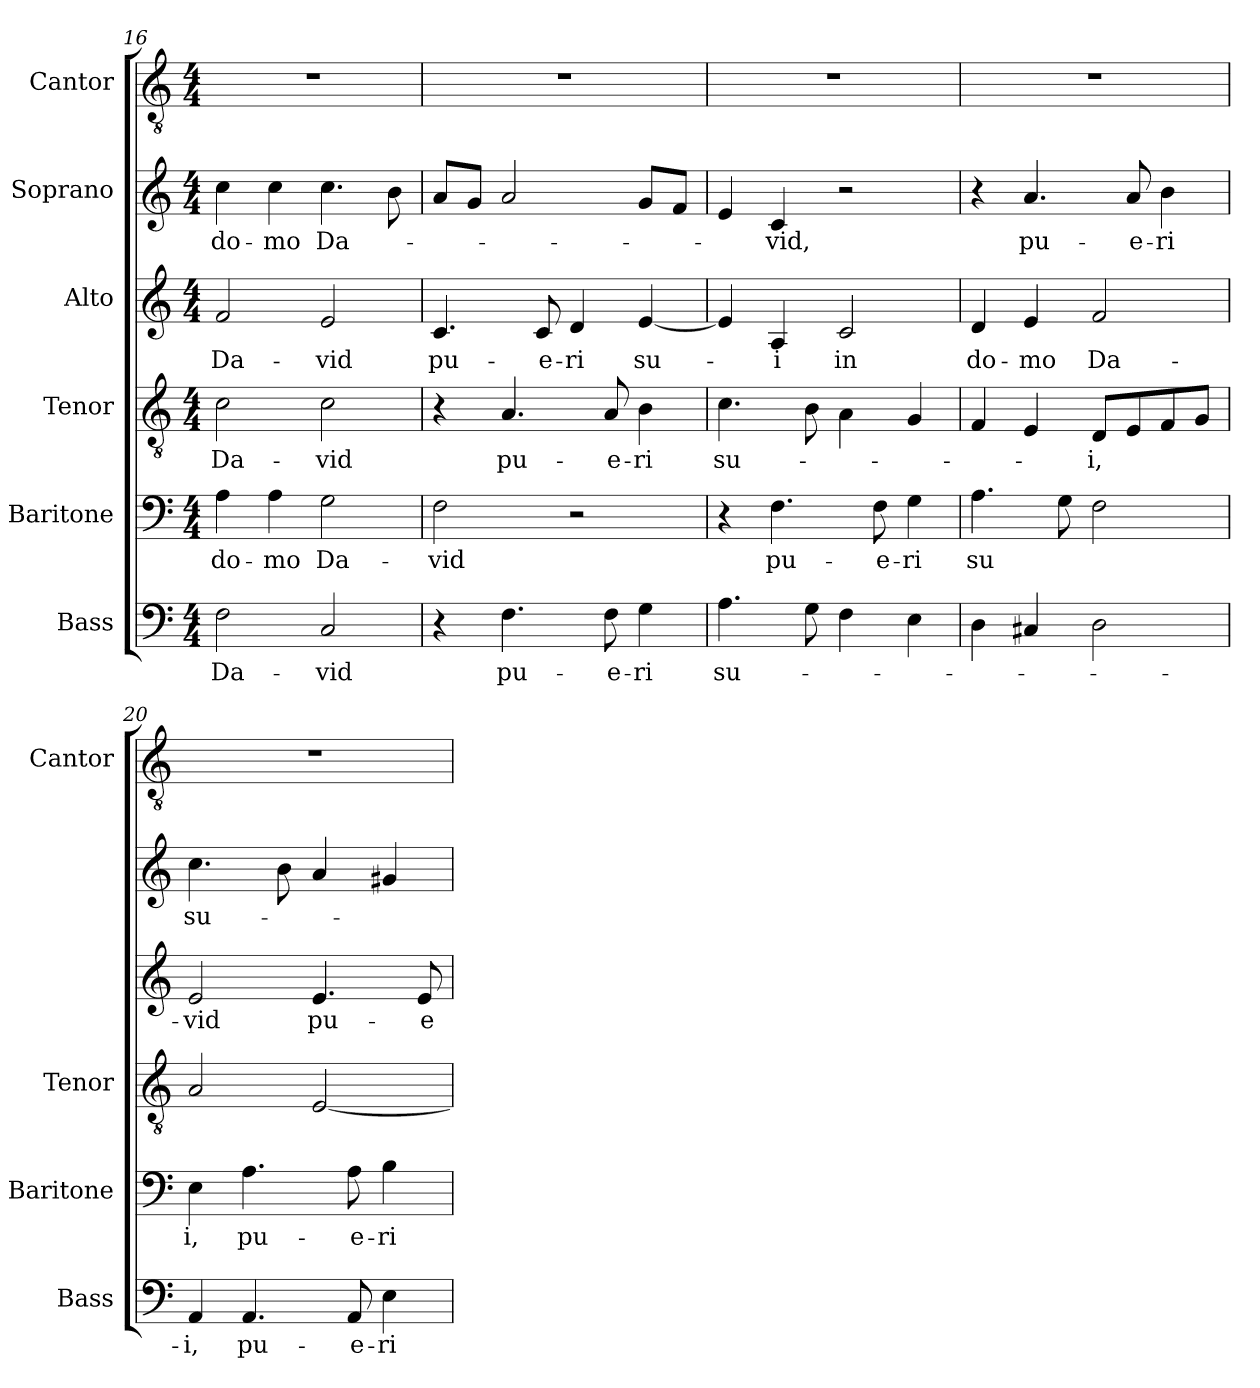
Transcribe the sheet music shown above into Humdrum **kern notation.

**kern	**text	**kern	**text	**kern	**text	**kern	**text	**kern	**text	**kern
*part6	*part6	*part5	*part5	*part4	*part4	*part3	*part3	*part2	*part2	*part1
*staff6	*staff6	*staff5	*staff5	*staff4	*staff4	*staff3	*staff3	*staff2	*staff2	*staff1
*I"Bass	*	*I"Baritone	*	*I"Tenor	*	*I"Alto	*	*I"Soprano	*	*I"Cantor
*I'Bass	*	*I'Baritone	*	*I'Tenor	*	*	*	*	*	*I'Cantor
!!LO:LB:g=z
*clefF4	*	*clefF4	*	*clefGv2	*	*clefG2	*	*clefG2	*	*clefGv2
*ITrd7c12	*	*	*	*	*	*	*	*	*	*ITrd7c12
*k[]	*	*k[]	*	*k[]	*	*k[]	*	*k[]	*	*k[]
*C:	*	*C:	*	*C:	*	*C:	*	*C:	*	*C:
*M4/4	*	*M4/4	*	*M4/4	*	*M4/4	*	*M4/4	*	*M4/4
=16	=16	=16	=16	=16	=16	=16	=16	=16	=16	=16
!	!LO:LY:b:color=#000000	!	!	!	!	!	!	!	!	!
!	!	!	!LO:LY:b:color=#000000	!	!	!	!	!	!	!
!	!	!	!	!	!LO:LY:b:color=#000000	!	!	!	!	!
!	!	!	!	!	!	!	!LO:LY:b:color=#000000	!	!	!
!	!	!	!	!	!	!	!	!	!LO:LY:b:color=#000000	!
2FFi\	Da-	4Ai\	do-	2ci\	Da-	2fi/	Da-	4cci\	do-	1r
!	!	!	!LO:LY:b:color=#000000	!	!	!	!	!	!	!
!	!	!	!	!	!	!	!	!	!LO:LY:b:color=#000000	!
.	.	4Ai\	-mo	.	.	.	.	4cci\	-mo	.
!	!LO:LY:b:color=#000000	!	!	!	!	!	!	!	!	!
!	!	!	!LO:LY:b:color=#000000	!	!	!	!	!	!	!
!	!	!	!	!	!LO:LY:b:color=#000000	!	!	!	!	!
!	!	!	!	!	!	!	!LO:LY:b:color=#000000	!	!	!
!	!	!	!	!	!	!	!	!	!LO:LY:b:color=#000000	!
2CCi/	-vid	2Gi\	Da-	2ci\	-vid	2ei/	-vid	4.cci\	Da-	.
.	.	.	.	.	.	.	.	8bi\	.	.
=17	=17	=17	=17	=17	=17	=17	=17	=17	=17	=17
!	!	!	!LO:LY:b:color=#000000	!	!	!	!	!	!	!
!	!	!	!	!	!	!	!LO:LY:b:color=#000000	!	!	!
4r	.	2Fi\	-vid	4r	.	4.ci/	pu-	8ai/L	.	1r
.	.	.	.	.	.	.	.	8gi/J	.	.
!	!LO:LY:b:color=#000000	!	!	!	!	!	!	!	!	!
!	!	!	!	!	!LO:LY:b:color=#000000	!	!	!	!	!
4.FFi\	pu-	.	.	4.Ai/	pu-	.	.	2ai/	.	.
!	!	!	!	!	!	!	!LO:LY:b:color=#000000	!	!	!
.	.	.	.	.	.	8ci/	-e-	.	.	.
!	!	!	!	!	!	!	!LO:LY:b:color=#000000	!	!	!
.	.	2r	.	.	.	4di/	-ri	.	.	.
!	!LO:LY:b:color=#000000	!	!	!	!	!	!	!	!	!
!	!	!	!	!	!LO:LY:b:color=#000000	!	!	!	!	!
8FFi\	-e-	.	.	8Ai/	-e-	.	.	.	.	.
!	!LO:LY:b:color=#000000	!	!	!	!	!	!	!	!	!
!	!	!	!	!	!LO:LY:b:color=#000000	!	!	!	!	!
!	!	!	!	!	!	!	!LO:LY:b:color=#000000	!	!	!
4GGi\	-ri	.	.	4Bi\	-ri	[<4ei/	su-	8gi/L	.	.
.	.	.	.	.	.	.	.	8fi/J	.	.
=18	=18	=18	=18	=18	=18	=18	=18	=18	=18	=18
!	!LO:LY:b:color=#000000	!	!	!	!	!	!	!	!	!
!	!	!	!	!	!LO:LY:b:color=#000000	!	!	!	!	!
4.AAi\	su-	4r	.	4.ci\	su-	4ei/]	.	4ei/	.	1r
!	!	!	!LO:LY:b:color=#000000	!	!	!	!	!	!	!
!	!	!	!	!	!	!	!LO:LY:b:color=#000000	!	!	!
!	!	!	!	!	!	!	!	!	!LO:LY:b:color=#000000	!
.	.	4.Fi\	pu-	.	.	4Ai/	-i	4ci/	-vid,	.
8GGi\	.	.	.	8Bi\	.	.	.	.	.	.
!	!	!	!	!	!	!	!LO:LY:b:color=#000000	!	!	!
4FFi\	.	.	.	4Ai\	.	2ci/	in	2r	.	.
!	!	!	!LO:LY:b:color=#000000	!	!	!	!	!	!	!
.	.	8Fi\	-e-	.	.	.	.	.	.	.
!	!	!	!LO:LY:b:color=#000000	!	!	!	!	!	!	!
4EEi\	.	4Gi\	-ri	4Gi/	.	.	.	.	.	.
=19	=19	=19	=19	=19	=19	=19	=19	=19	=19	=19
!	!	!	!LO:LY:b:color=#000000	!	!	!	!	!	!	!
!	!	!	!	!	!	!	!LO:LY:b:color=#000000	!	!	!
4DDi\	.	4.Ai\	su	4Fi/	.	4di/	do-	4r	.	1r
!	!	!	!	!	!	!	!LO:LY:b:color=#000000	!	!	!
!	!	!	!	!	!	!	!	!	!LO:LY:b:color=#000000	!
4CC#Xi/	.	.	.	4Ei/	.	4ei/	-mo	4.ai/	pu-	.
.	.	8Gi\	.	.	.	.	.	.	.	.
!	!	!	!	!	!LO:LY:b:color=#000000	!	!	!	!	!
!	!	!	!	!	!	!	!LO:LY:b:color=#000000	!	!	!
2DDi\	.	2Fi\	.	8Di/L	-i,	2fi/	Da-	.	.	.
!	!	!	!	!	!	!	!	!	!LO:LY:b:color=#000000	!
.	.	.	.	8Ei/	.	.	.	8ai/	-e-	.
!	!	!	!	!	!	!	!	!	!LO:LY:b:color=#000000	!
.	.	.	.	8Fi/	.	.	.	4bi\	-ri	.
.	.	.	.	8Gi/J	.	.	.	.	.	.
!!LO:PB:g=z
=20	=20	=20	=20	=20	=20	=20	=20	=20	=20	=20
!	!LO:LY:b:color=#000000	!	!	!	!	!	!	!	!	!
!	!	!	!LO:LY:b:color=#000000	!	!	!	!	!	!	!
!	!	!	!	!	!	!	!LO:LY:b:color=#000000	!	!	!
!	!	!	!	!	!	!	!	!	!LO:LY:b:color=#000000	!
4AAAi/	-i,	4Ei\	i,	2Ai/	.	2ei/	-vid	4.cci\	su-	1r
!	!LO:LY:b:color=#000000	!	!	!	!	!	!	!	!	!
!	!	!	!LO:LY:b:color=#000000	!	!	!	!	!	!	!
4.AAAi/	pu-	4.Ai\	pu-	.	.	.	.	.	.	.
.	.	.	.	.	.	.	.	8bi\	.	.
!	!	!	!	!	!	!	!LO:LY:b:color=#000000	!	!	!
.	.	.	.	[<2Ei/	.	4.ei/	pu-	4ai/	.	.
!	!LO:LY:b:color=#000000	!	!	!	!	!	!	!	!	!
!	!	!	!LO:LY:b:color=#000000	!	!	!	!	!	!	!
8AAAi/	-e-	8Ai\	-e-	.	.	.	.	.	.	.
!	!LO:LY:b:color=#000000	!	!	!	!	!	!	!	!	!
!	!	!	!LO:LY:b:color=#000000	!	!	!	!	!	!	!
4EEi\	-ri	4Bi\	-ri	.	.	.	.	4g#Xi/	.	.
!	!	!	!	!	!	!	!LO:LY:b:color=#000000	!	!	!
.	.	.	.	.	.	8ei/	-e-	.	.	.
=	=	=	=	=	=	=	=	=	=	=
*-	*-	*-	*-	*-	*-	*-	*-	*-	*-	*-
